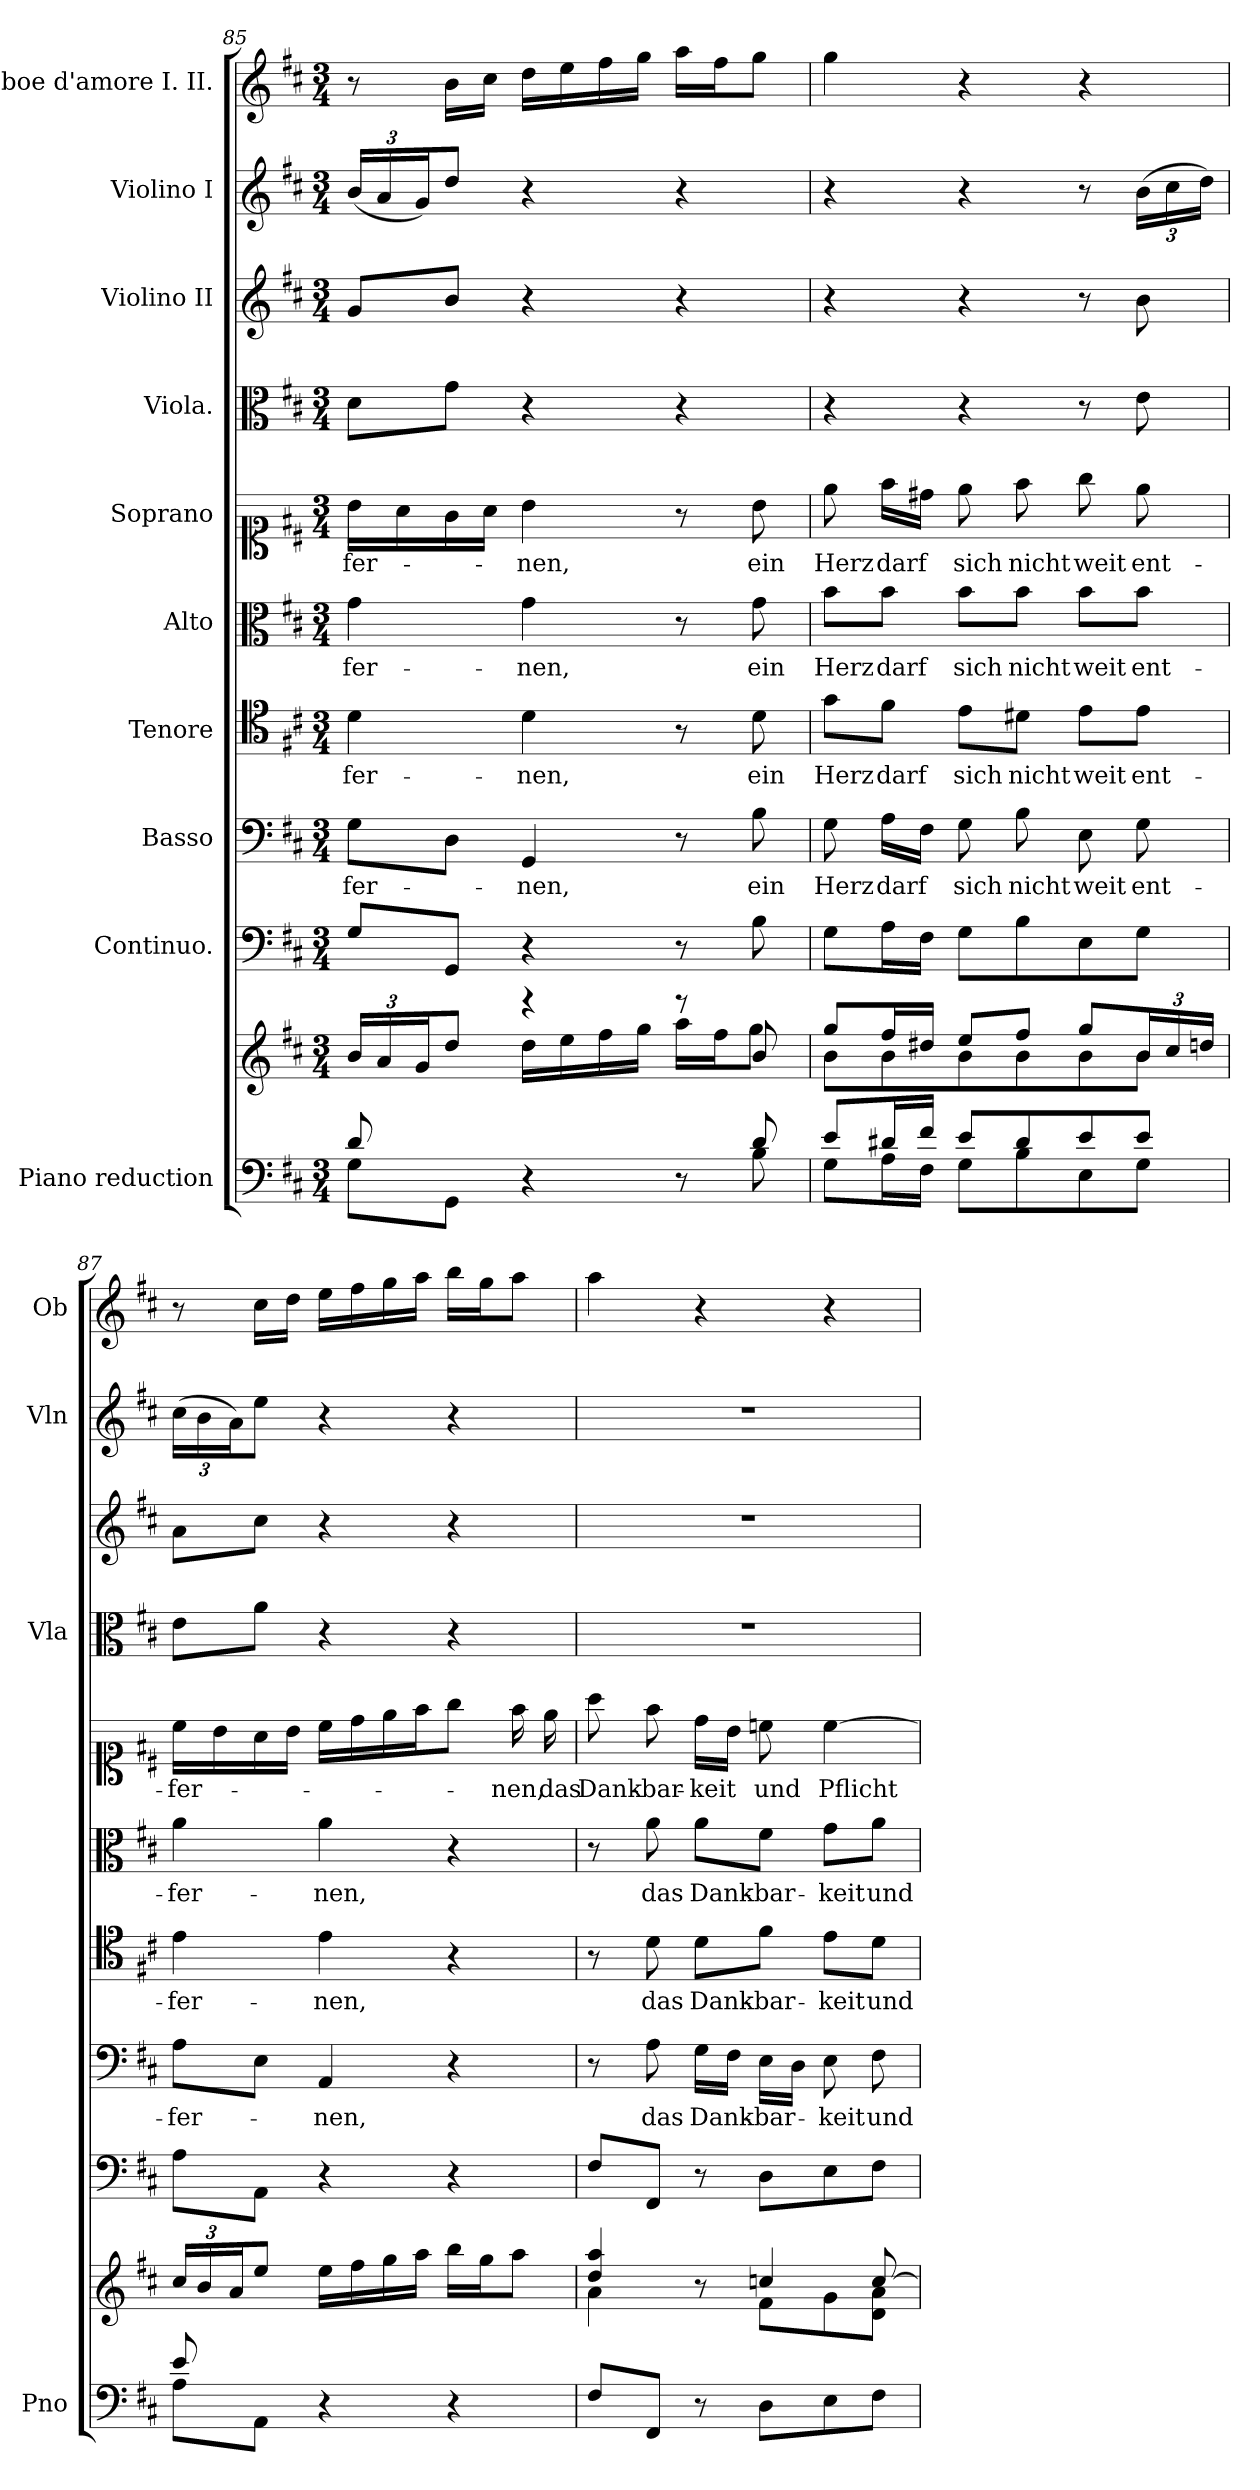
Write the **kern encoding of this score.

**kern	**kern	**kern	**kern	**text	**kern	**text	**kern	**text	**kern	**text	**kern	**kern	**kern	**kern
*part10	*part10	*part9	*part8	*part8	*part7	*part7	*part6	*part6	*part5	*part5	*part4	*part3	*part2	*part1
*staff11	*staff10	*staff9	*staff8	*staff8	*staff7	*staff7	*staff6	*staff6	*staff5	*staff5	*staff4	*staff3	*staff2	*staff1
*I"Piano reduction	*	*I"Continuo.	*I"Basso	*	*I"Tenore	*	*I"Alto	*	*I"Soprano	*	*I"Viola.	*I"Violino II	*I"Violino I	*I"Oboe d'amore I. II.
*I'Pno	*	*	*	*	*	*	*	*	*	*	*I'Vla	*	*I'Vln	*I'Ob
*clefF4	*clefG2	*clefF4	*clefF4	*	*clefC4	*	*clefC3	*	*clefC1	*	*clefC3	*clefG2	*clefG2	*clefG2
*k[f#c#]	*k[f#c#]	*k[f#c#]	*k[f#c#]	*	*k[f#c#]	*	*k[f#c#]	*	*k[f#c#]	*	*k[f#c#]	*k[f#c#]	*k[f#c#]	*k[f#c#]
*M3/4	*M3/4	*M3/4	*M3/4	*	*M3/4	*	*M3/4	*	*M3/4	*	*M3/4	*M3/4	*M3/4	*M3/4
=85	=85	=85	=85	=85	=85	=85	=85	=85	=85	=85	=85	=85	=85	=85
*^	*	*	*	*	*	*	*	*	*	*	*	*	*	*
*	*^	*	*	*	*	*	*	*	*	*	*	*	*	*	*
*	*	*	*Xbrackettup	*	*	*	*	*	*	*	*	*	*	*	*	*
*	*	*	*^	*	*	*	*	*	*	*	*	*	*	*	*	*
!	!	!	!	!	!	!	!LO:LY:b	!	!LO:LY:b	!	!LO:LY:b	!	!LO:LY:b	!	!	!	!
*	*	*	*	*	*	*	*	*	*	*	*	*	*	*	*	*Xbrackettup	*
8d/L	4ryy	8G\L	24b/LL	8ryy	8G/L	8G\L	fer-	4d\	fer-	4g\	fer-	16b\LL	-fer-	8d\L	8g/L	(24b/LL	8r
.	.	.	24a/	.	.	.	.	.	.	.	.	.	.	.	.	24a/	.
.	.	.	.	.	.	.	.	.	.	.	.	16a\	.	.	.	.	.
.	.	.	24g/J	.	.	.	.	.	.	.	.	.	.	.	.	24g/J)	.
2ryy	.	8GG\J	8dd/J	16b\L	8GG/J	8D\J	.	.	.	.	.	16g\	.	8g\J	8b/J	8dd/J	16b\LL
.	.	.	.	16cc#X\JJ	.	.	.	.	.	.	.	16a\JJ	.	.	.	.	16cc#\JJ
!	!	!	!	!	!	!	!LO:LY:b	!	!LO:LY:b	!	!LO:LY:b	!	!LO:LY:b	!	!	!	!
.	4r	4ryy	4r	16dd\LL	4r	4GG/	-nen,	4d\	-nen,	4g\	-nen,	4b\	nen,	4r	4r	4r	16dd\LL
.	.	.	.	16ee\	.	.	.	.	.	.	.	.	.	.	.	.	16ee\
.	.	.	.	16ff#\	.	.	.	.	.	.	.	.	.	.	.	.	16ff#\
.	.	.	.	16gg\JJ	.	.	.	.	.	.	.	.	.	.	.	.	16gg\JJ
.	8r	8ryy	8r	16aa\LL	8r	8r	.	8r	.	8r	.	8r	.	4r	4r	4r	16aa\LL
.	.	.	.	16ff#\J	.	.	.	.	.	.	.	.	.	.	.	.	16ff#\J
!	!	!	!	!	!	!	!LO:LY:b	!	!LO:LY:b	!	!LO:LY:b	!	!LO:LY:b	!	!	!	!
8ryy	8d/	8B\	8b/	8gg\J	8B\	8B\	ein	8d\	ein	8g\	ein	8b\	ein	.	.	.	8gg\J
=86	=86	=86	=86	=86	=86	=86	=86	=86	=86	=86	=86	=86	=86	=86	=86	=86	=86
!	!	!	!	!	!	!	!LO:LY:b	!	!LO:LY:b	!	!LO:LY:b	!	!LO:LY:b	!	!	!	!
*	*v	*v	*	*	*	*	*	*	*	*	*	*	*	*	*	*	*
8e/L	8G\L	8gg/L	8b\L	8G\L	8G\	Herz	8g\L	Herz	8b\L	Herz	8ee\	Herz	4r	4r	4r	4gg\
!	!	!	!	!	!	!LO:LY:b	!	!LO:LY:b	!	!LO:LY:b	!	!LO:LY:b	!	!	!	!
16d#X/L	16A\L	16ff#/L	8b\	16A\L	16A\LL	darf	8f#\J	darf	8b\J	darf	16ff#\LL	darf	.	.	.	.
16f#/JJ	16F#\JJ	16dd#X/JJ	.	16F#\JJ	16F#\JJ	.	.	.	.	.	16dd#X\JJ	.	.	.	.	.
!	!	!	!	!	!	!LO:LY:b	!	!LO:LY:b	!	!LO:LY:b	!	!LO:LY:b	!	!	!	!
8e/L	8G\L	8ee/L	8b\	8G\L	8G\	sich	8e\L	sich	8b\L	sich	8ee\	sich	4r	4r	4r	4r
!	!	!	!	!	!	!LO:LY:b	!	!LO:LY:b	!	!LO:LY:b	!	!LO:LY:b	!	!	!	!
8d#/	8B\	8ff#/J	8b\	8B\	8B\	nicht	8d#X\J	nicht	8b\J	nicht	8ff#\	nicht	.	.	.	.
!	!	!	!	!	!	!LO:LY:b	!	!LO:LY:b	!	!LO:LY:b	!	!LO:LY:b	!	!	!	!
8e/	8E\	8gg/L	8b\	8E\	8E\	weit	8e\L	weit	8b\L	weit	8gg\	weit	8r	8r	8r	4r
!	!	!	!	!	!	!LO:LY:b	!	!LO:LY:b	!	!LO:LY:b	!	!LO:LY:b	!	!	!	!
8e/J	8G\J	24b/L	8b\J	8G\J	8G\	ent-	8e\J	ent-	8b\J	ent-	8ee\	ent-	8e\	8b\	(24b\LL	.
.	.	24cc#/	.	.	.	.	.	.	.	.	.	.	.	.	24cc#\	.
.	.	24ddn/JJ	.	.	.	.	.	.	.	.	.	.	.	.	24dd\JJ)	.
=87	=87	=87	=87	=87	=87	=87	=87	=87	=87	=87	=87	=87	=87	=87	=87	=87
!	!	!	!	!	!	!LO:LY:b	!	!LO:LY:b	!	!LO:LY:b	!	!LO:LY:b	!	!	!	!
8e/L	8A\L	24cc#/LL	8ryy	8A\L	8A\L	fer-	4e\	fer-	4a\	fer-	16cc#\LL	-fer-	8e\L	8a\L	(24cc#\LL	8r
.	.	24b/	.	.	.	.	.	.	.	.	.	.	.	.	24b\	.
.	.	.	.	.	.	.	.	.	.	.	16b\	.	.	.	.	.
.	.	24a/J	.	.	.	.	.	.	.	.	.	.	.	.	24a\J)	.
2ryy	8AA\J	8ee/J	16cc#\L	8AA\J	8E\J	.	.	.	.	.	16a\	.	8a\J	8cc#\J	8ee\J	16cc#\LL
.	.	.	16dd\JJ	.	.	.	.	.	.	.	16b\JJ	.	.	.	.	16dd\JJ
!	!	!	!	!	!	!LO:LY:b	!	!LO:LY:b	!	!LO:LY:b	!	!	!	!	!	!
.	4r	2ryy	16ee\LL	4r	4AA/	-nen,	4e\	-nen,	4a\	-nen,	16cc#\LL	.	4r	4r	4r	16ee\LL
.	.	.	16ff#\	.	.	.	.	.	.	.	16dd\	.	.	.	.	16ff#\
.	.	.	16gg\	.	.	.	.	.	.	.	16ee\	.	.	.	.	16gg\
.	.	.	16aa\JJ	.	.	.	.	.	.	.	16ff#\J	.	.	.	.	16aa\JJ
.	4r	.	16bb\LL	4r	4r	.	4r	.	4r	.	8gg\J	.	4r	4r	4r	16bb\LL
.	.	.	16gg\J	.	.	.	.	.	.	.	.	.	.	.	.	16gg\J
!	!	!	!	!	!	!	!	!	!	!	!	!LO:LY:b	!	!	!	!
8ryy	.	.	8aa\J	.	.	.	.	.	.	.	16ff#\	nen,	.	.	.	8aa\J
!	!	!	!	!	!	!	!	!	!	!	!	!LO:LY:b	!	!	!	!
.	.	.	.	.	.	.	.	.	.	.	16ee\	das	.	.	.	.
*v	*v	*	*	*	*	*	*	*	*	*	*	*	*	*	*	*
=88	=88	=88	=88	=88	=88	=88	=88	=88	=88	=88	=88	=88	=88	=88	=88
!	!	!	!	!	!	!	!	!	!	!	!LO:LY:b	!	!	!	!
8F#/L	4dd/ 4aa/	4a\	8F#/L	8r	.	8r	.	8r	.	8aa\	Dank-	2.r	2.r	2.r	4aa\
!	!	!	!	!	!LO:LY:b	!	!LO:LY:b	!	!LO:LY:b	!	!LO:LY:b	!	!	!	!
8FF#/J	.	.	8FF#/J	8A\	das	8d\	das	8a\	das	8ff#\	-bar-	.	.	.	.
!	!	!	!	!	!LO:LY:b	!	!LO:LY:b	!	!LO:LY:b	!	!LO:LY:b	!	!	!	!
8r	8r	8ryy	8r	16G\LL	Dank-	8d\L	Dank-	8a\L	Dank-	16dd\LL	-keit	.	.	.	4r
.	.	.	.	16F#\JJ	.	.	.	.	.	16b\JJ	.	.	.	.	.
!	!	!	!	!	!LO:LY:b	!	!LO:LY:b	!	!LO:LY:b	!	!LO:LY:b	!	!	!	!
8D\L	4ccn/	8f#\L	8D\L	16E\LL	-bar-	8f#\J	-bar-	8f#\J	-bar-	8ccn\	und	.	.	.	.
.	.	.	.	16D\JJ	.	.	.	.	.	.	.	.	.	.	.
!	!	!	!	!	!LO:LY:b	!	!LO:LY:b	!	!LO:LY:b	!	!LO:LY:b	!	!	!	!
8E\	.	8g\	8E\	8E\	-keit	8e\L	-keit	8g\L	-keit	[4cc\	Pflicht	.	.	.	4r
!	!	!	!	!	!LO:LY:b	!	!LO:LY:b	!	!LO:LY:b	!	!	!	!	!	!
8F#\J	[8cc/	8d\ 8a\J	8F#\J	8F#\	und	8d\J	und	8a\J	und	.	.	.	.	.	.
*	*v	*v	*	*	*	*	*	*	*	*	*	*	*	*	*
=	=	=	=	=	=	=	=	=	=	=	=	=	=	=
*-	*-	*-	*-	*-	*-	*-	*-	*-	*-	*-	*-	*-	*-	*-
